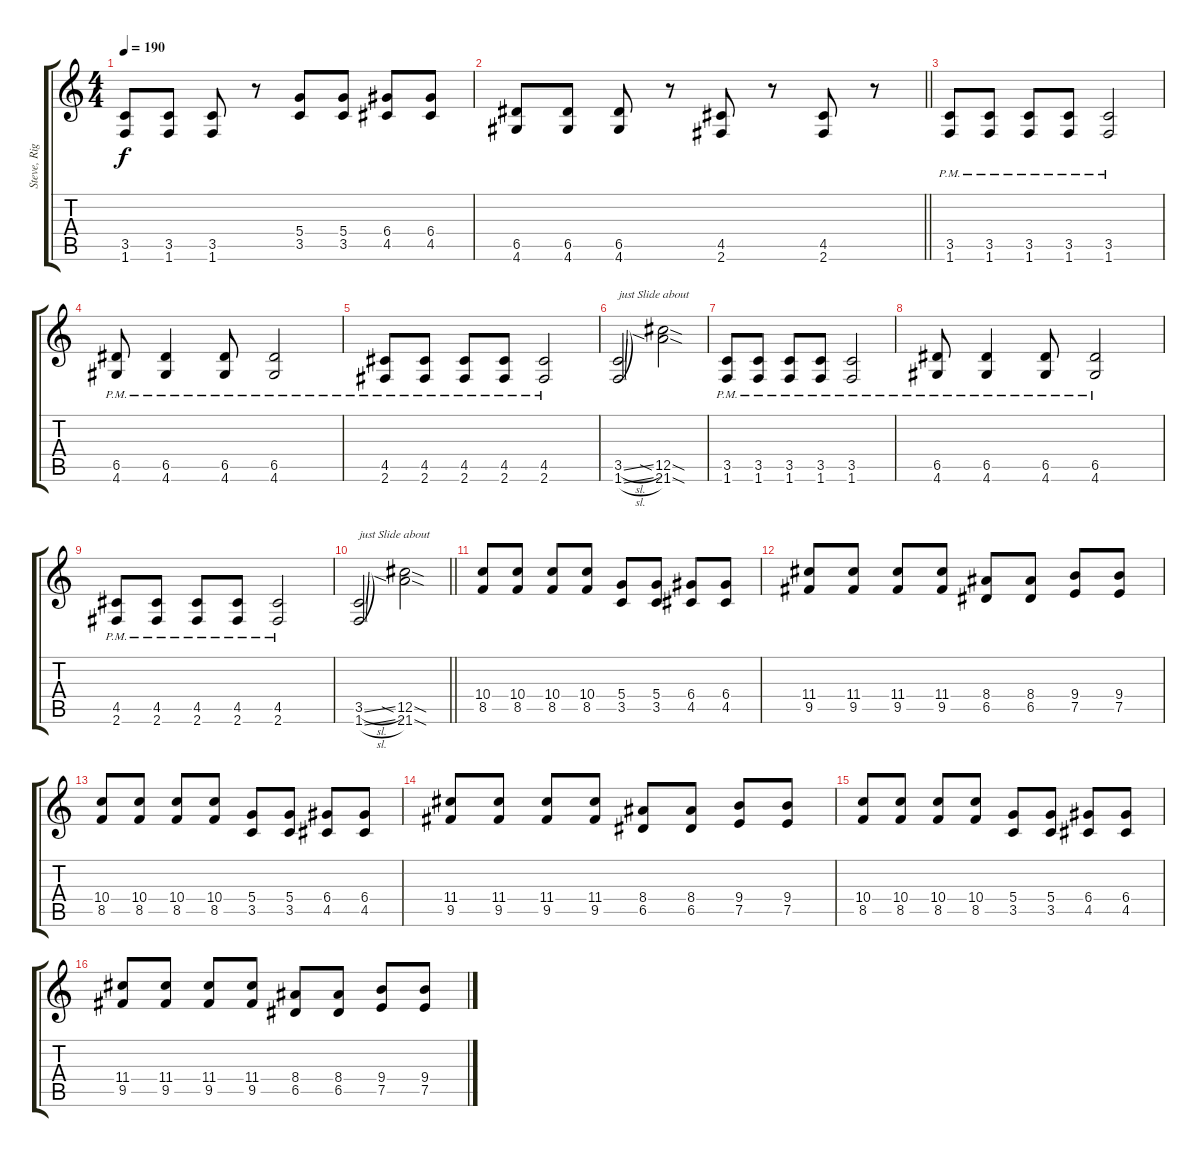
\track ("Steve, Righ? Left" "Steve, Rig") {instrument distortionguitar}
\staff {score tabs}
\tuning (E4 B3 G3 D3 A2 E2) {hide}
\ts (4 4)
\tempo 190
\clef g2
\ks c
(3.5 1.6).8{dy f} (3.5 1.6).8 (3.5 1.6).8 r.8 (5.4 3.5).8 (5.4 3.5).8 (6.4 4.5).8 (6.4 4.5).8 |
\barLineRight lightlight
(6.5 4.6).8 (6.5 4.6).8 (6.5 4.6).8 r.8 (4.5 2.6).8 r.8 (4.5 2.6).8 r.8 |
(3.5{pm} 1.6{pm}).8 (3.5{pm} 1.6{pm}).8 (3.5{pm} 1.6{pm}).8 (3.5{pm} 1.6{pm}).8 (3.5{pm} 1.6{pm}).2 |
(6.5{pm} 4.6{pm}).8 (6.5{pm} 4.6{pm}).4 (6.5{pm} 4.6{pm}).8 (6.5{pm} 4.6{pm}).2 |
(4.5{pm} 2.6{pm}).8 (4.5{pm} 2.6{pm}).8 (4.5{pm} 2.6{pm}).8 (4.5{pm} 2.6{pm}).8 (4.5{pm} 2.6{pm}).2 |
(3.5{sl} 1.6{sl}).2{txt "just Slide about"} (12.5{sia sod} 21.6{sod}).2 |
(3.5{pm} 1.6{pm}).8 (3.5{pm} 1.6{pm}).8 (3.5{pm} 1.6{pm}).8 (3.5{pm} 1.6{pm}).8 (3.5{pm} 1.6{pm}).2 |
(6.5{pm} 4.6{pm}).8 (6.5{pm} 4.6{pm}).4 (6.5{pm} 4.6{pm}).8 (6.5{pm} 4.6{pm}).2 |
(4.5{pm} 2.6{pm}).8 (4.5{pm} 2.6{pm}).8 (4.5{pm} 2.6{pm}).8 (4.5{pm} 2.6{pm}).8 (4.5{pm} 2.6{pm}).2 |
\barLineRight lightlight
(3.5{sl} 1.6{sl}).2{txt "just Slide about"} (12.5{sia sod} 21.6{sod}).2 |
(10.4 8.5).8 (10.4 8.5).8 (10.4 8.5).8 (10.4 8.5).8 (5.4 3.5).8 (5.4 3.5).8 (6.4 4.5).8 (6.4 4.5).8 |
(11.4 9.5).8 (11.4 9.5).8 (11.4 9.5).8 (11.4 9.5).8 (8.4 6.5).8 (8.4 6.5).8 (9.4 7.5).8 (9.4 7.5).8 |
(10.4 8.5).8 (10.4 8.5).8 (10.4 8.5).8 (10.4 8.5).8 (5.4 3.5).8 (5.4 3.5).8 (6.4 4.5).8 (6.4 4.5).8 |
(11.4 9.5).8 (11.4 9.5).8 (11.4 9.5).8 (11.4 9.5).8 (8.4 6.5).8 (8.4 6.5).8 (9.4 7.5).8 (9.4 7.5).8 |
(10.4 8.5).8 (10.4 8.5).8 (10.4 8.5).8 (10.4 8.5).8 (5.4 3.5).8 (5.4 3.5).8 (6.4 4.5).8 (6.4 4.5).8 |
(11.4 9.5).8 (11.4 9.5).8 (11.4 9.5).8 (11.4 9.5).8 (8.4 6.5).8 (8.4 6.5).8 (9.4 7.5).8 (9.4 7.5).8
